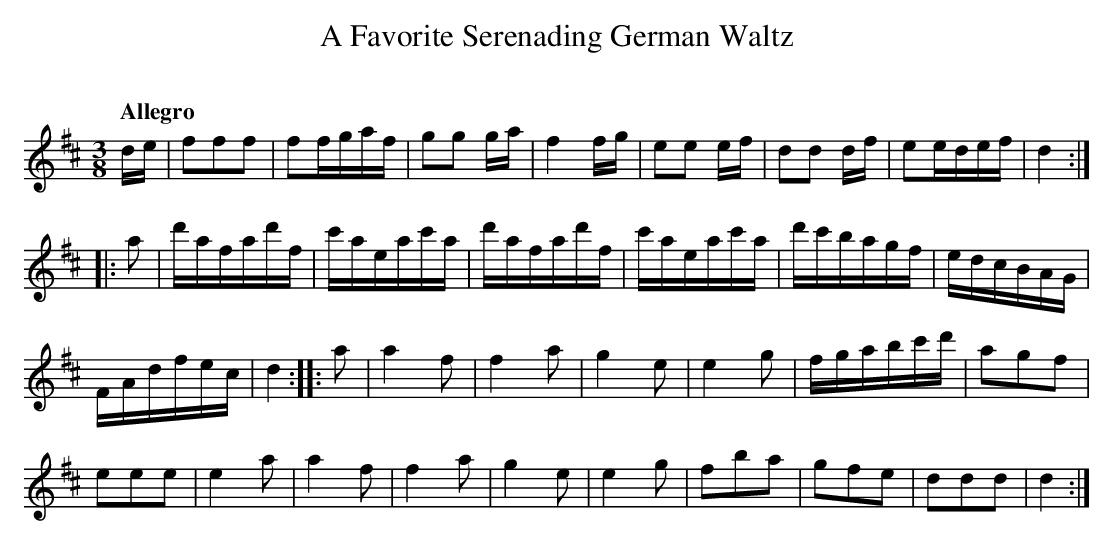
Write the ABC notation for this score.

X:1
T:A Favorite Serenading German Waltz
C:
Q:"Allegro"
M:3/8
K:D
de|f2f2f2|f2fgaf|g2g2 ga|f4fg|e2e2 ef|d2d2 df|e2edef|d4:|
|:a2|d'afad'f|c'aeac'a|d'afad'f|c'aeac'a|d'c'bagf|edcBAG|
FAdfec|d4:||:a2|a4f2|f4a2|g4e2|e4g2|fgabc'd'|a2g2f2|
e2e2e2|e4a2|a4f2|f4a2|g4e2|e4g2|f2b2a2|g2f2e2|d2d2d2|d4:|
